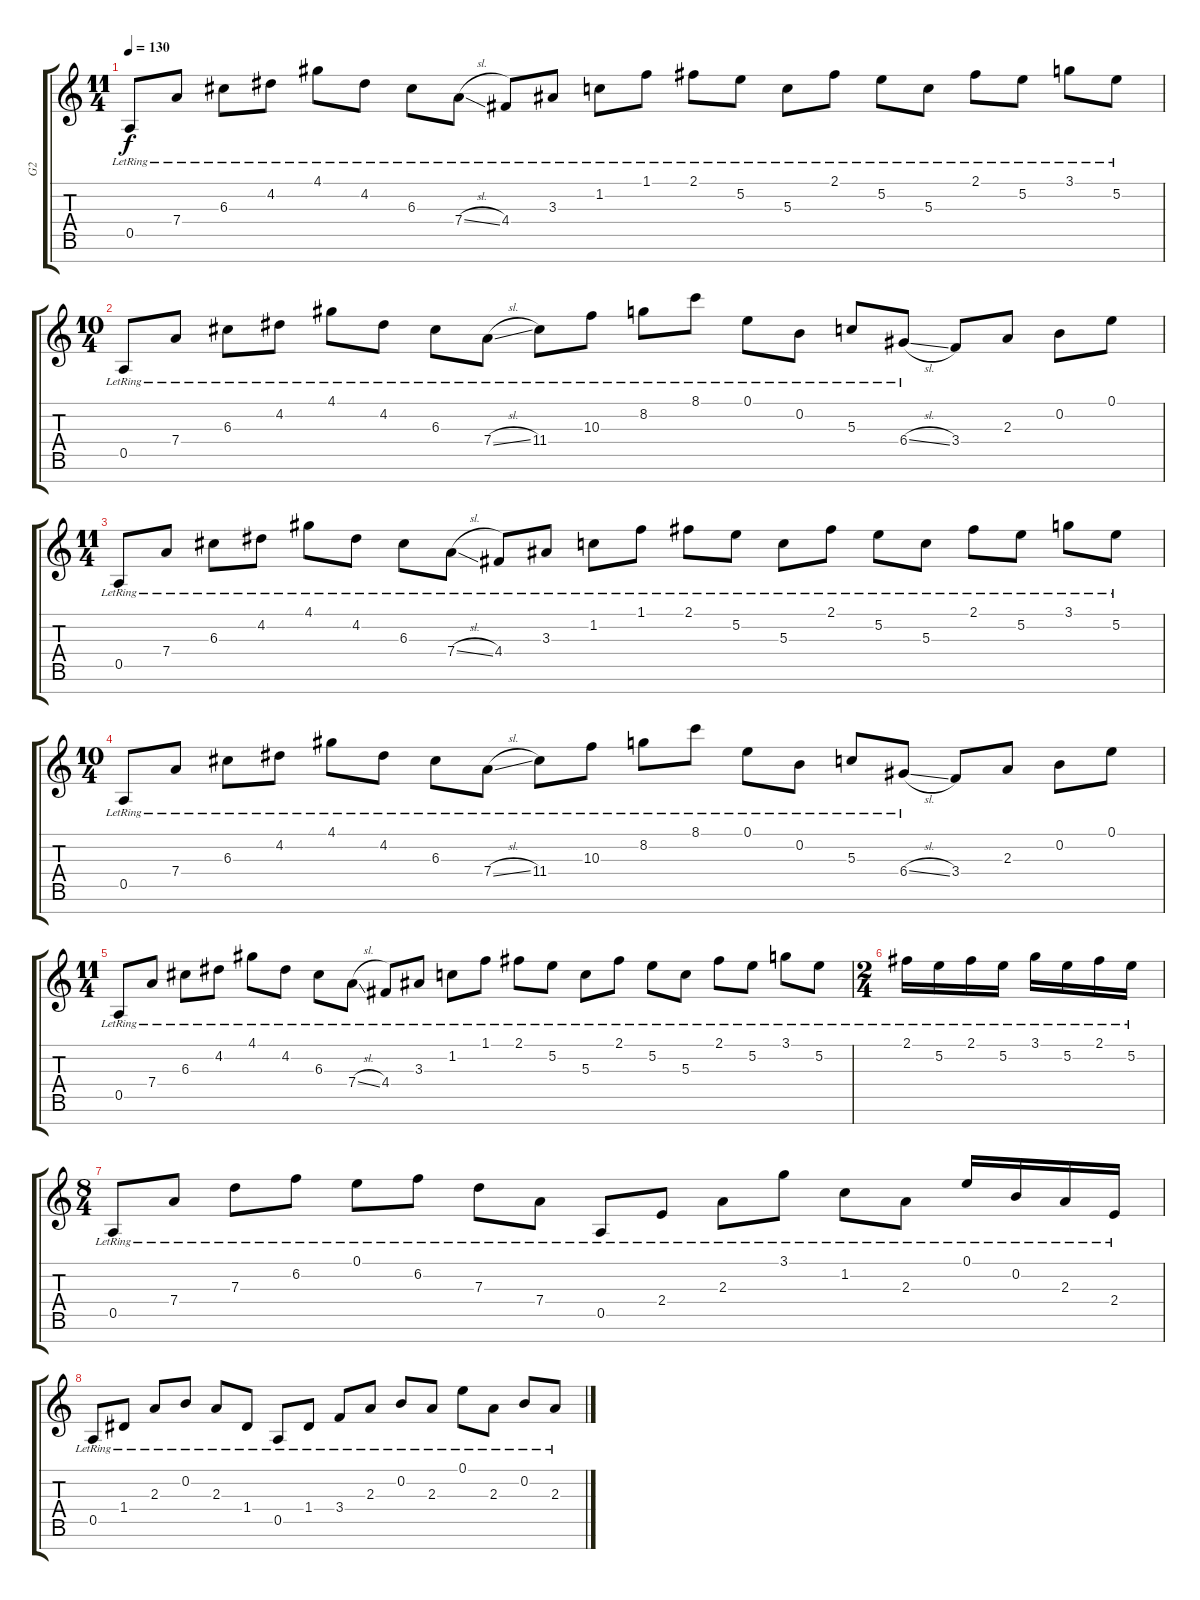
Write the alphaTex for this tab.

\track ("G2" "G2") {instrument electricguitarclean}
\staff {score tabs}
\tuning (E4 B3 G3 D3 A2 E2 B1) {hide}
\ts (11 4)
\tempo 130
\clef g2
\ks c
0.5{lr}.8{dy f} 7.4{lr}.8 6.3{lr}.8 4.2{lr}.8 4.1{lr}.8 4.2{lr}.8 6.3{lr}.8 7.4{sl lr}.8 4.4{lr}.8 3.3{lr}.8 1.2{lr}.8 1.1{lr}.8 2.1{lr}.8 5.2{lr}.8 5.3{lr}.8 2.1{lr}.8 5.2{lr}.8 5.3{lr}.8 2.1{lr}.8 5.2{lr}.8 3.1{lr}.8 5.2{lr}.8 |
\ts (10 4)
0.5{lr}.8 7.4{lr}.8 6.3{lr}.8 4.2{lr}.8 4.1{lr}.8 4.2{lr}.8 6.3{lr}.8 7.4{sl lr}.8 11.4{lr}.8 10.3{lr}.8 8.2{lr}.8 8.1{lr}.8 0.1{lr}.8 0.2{lr}.8 5.3{lr}.8 6.4{sl lr}.8 3.4.8 2.3.8 0.2.8 0.1.8 |
\ts (11 4)
0.5{lr}.8 7.4{lr}.8 6.3{lr}.8 4.2{lr}.8 4.1{lr}.8 4.2{lr}.8 6.3{lr}.8 7.4{sl lr}.8 4.4{lr}.8 3.3{lr}.8 1.2{lr}.8 1.1{lr}.8 2.1{lr}.8 5.2{lr}.8 5.3{lr}.8 2.1{lr}.8 5.2{lr}.8 5.3{lr}.8 2.1{lr}.8 5.2{lr}.8 3.1{lr}.8 5.2{lr}.8 |
\ts (10 4)
0.5{lr}.8 7.4{lr}.8 6.3{lr}.8 4.2{lr}.8 4.1{lr}.8 4.2{lr}.8 6.3{lr}.8 7.4{sl lr}.8 11.4{lr}.8 10.3{lr}.8 8.2{lr}.8 8.1{lr}.8 0.1{lr}.8 0.2{lr}.8 5.3{lr}.8 6.4{sl lr}.8 3.4.8 2.3.8 0.2.8 0.1.8 |
\ts (11 4)
0.5{lr}.8 7.4{lr}.8 6.3{lr}.8 4.2{lr}.8 4.1{lr}.8 4.2{lr}.8 6.3{lr}.8 7.4{sl lr}.8 4.4{lr}.8 3.3{lr}.8 1.2{lr}.8 1.1{lr}.8 2.1{lr}.8 5.2{lr}.8 5.3{lr}.8 2.1{lr}.8 5.2{lr}.8 5.3{lr}.8 2.1{lr}.8 5.2{lr}.8 3.1{lr}.8 5.2{lr}.8 |
\ts (2 4)
2.1{lr}.16 5.2{lr}.16 2.1{lr}.16 5.2{lr}.16 3.1{lr}.16 5.2{lr}.16 2.1{lr}.16 5.2{lr}.16 |
\ts (8 4)
0.5{lr}.8 7.4{lr}.8 7.3{lr}.8 6.2{lr}.8 0.1{lr}.8 6.2{lr}.8 7.3{lr}.8 7.4{lr}.8 0.5{lr}.8 2.4{lr}.8 2.3{lr}.8 3.1{lr}.8 1.2{lr}.8 2.3{lr}.8 0.1{lr}.16 0.2{lr}.16 2.3{lr}.16 2.4{lr}.16 |
0.5{lr}.8 1.4{lr}.8 2.3{lr}.8 0.2{lr}.8 2.3{lr}.8 1.4{lr}.8 0.5{lr}.8 1.4{lr}.8 3.4{lr}.8 2.3{lr}.8 0.2{lr}.8 2.3{lr}.8 0.1{lr}.8 2.3{lr}.8 0.2{lr}.8 2.3{lr}.8
